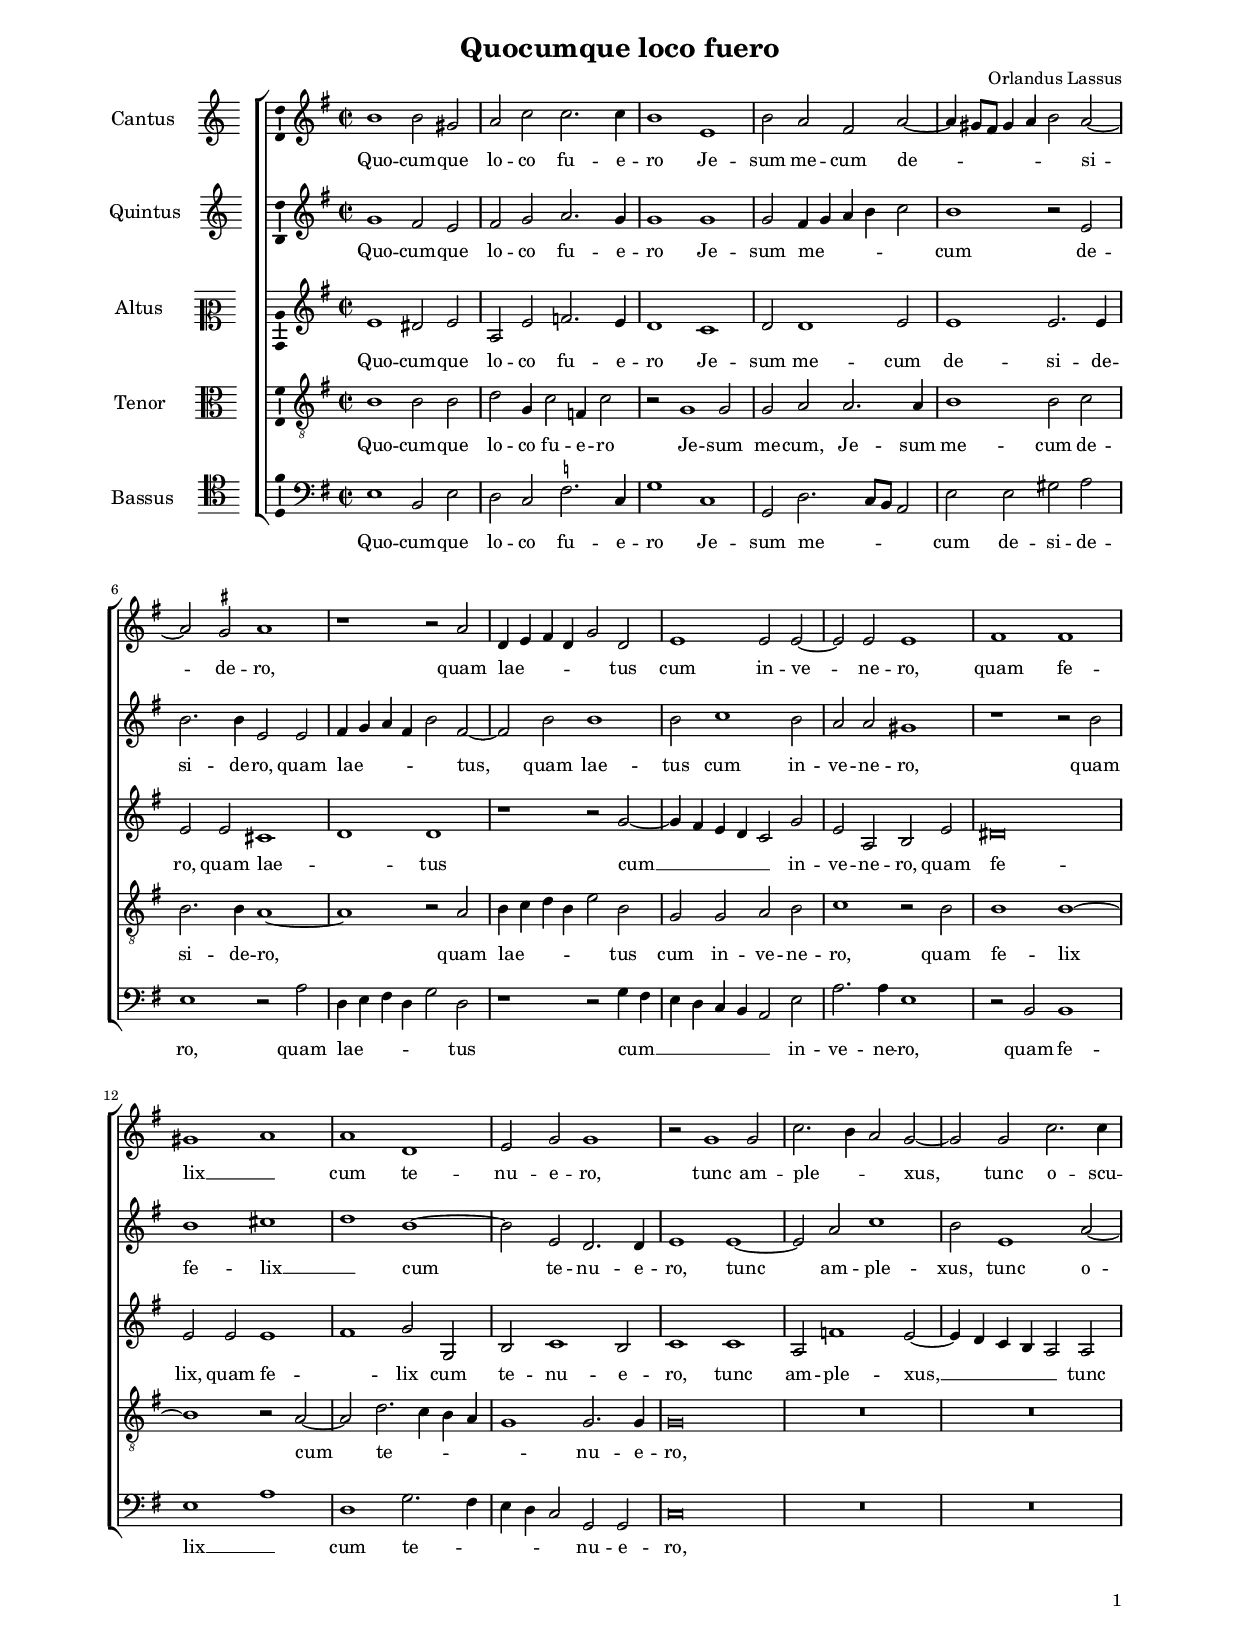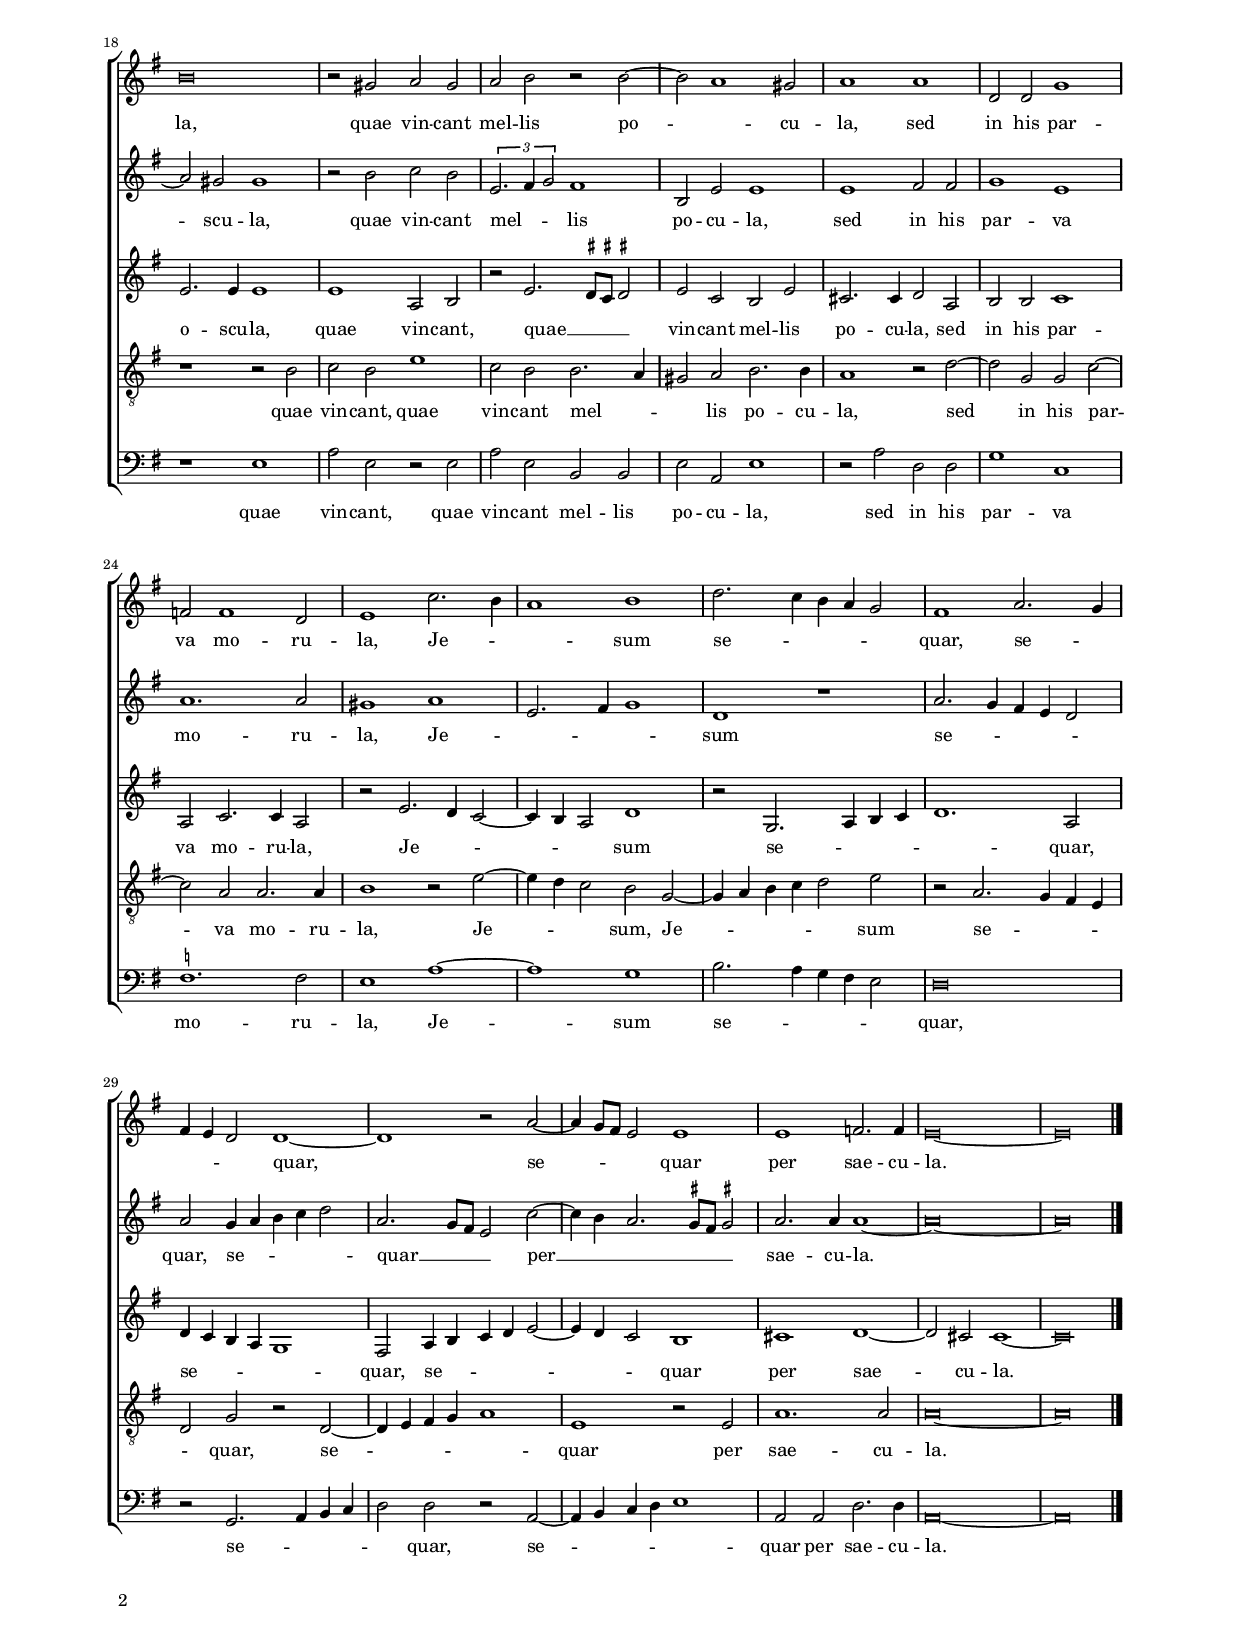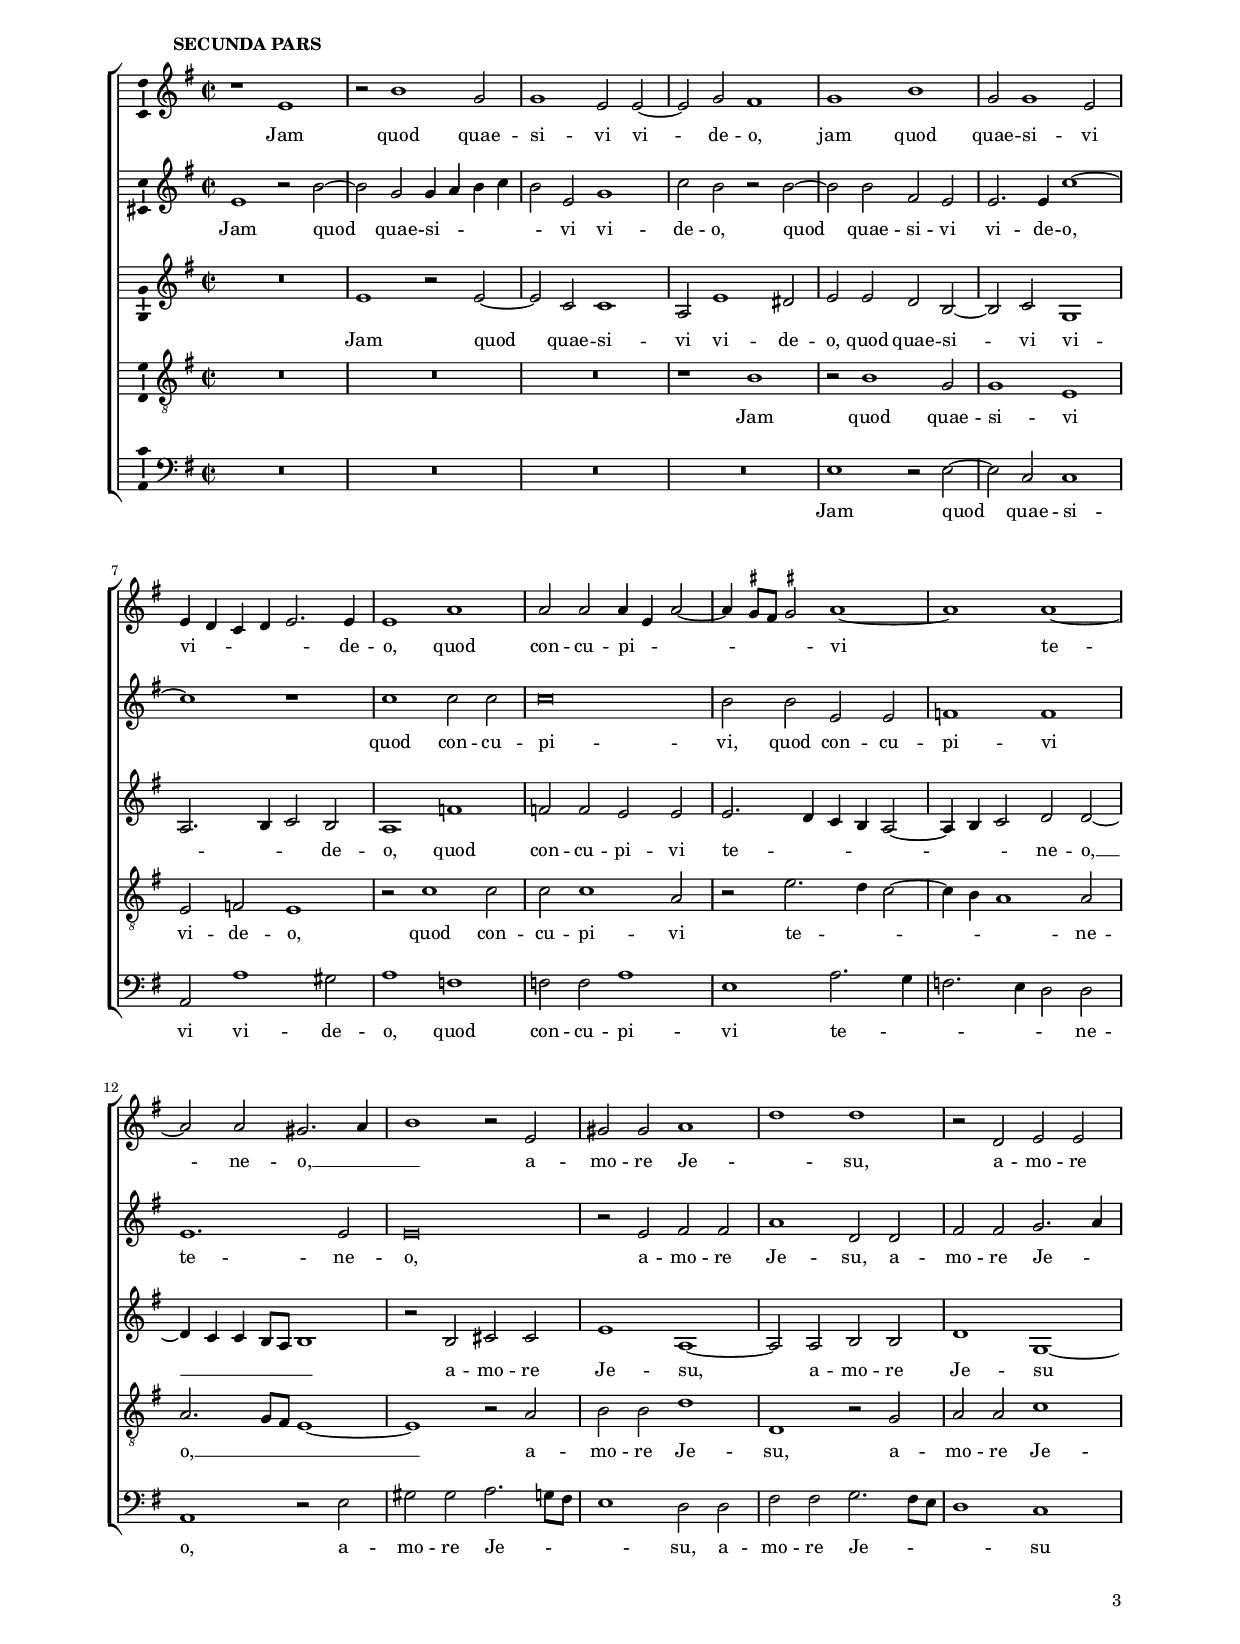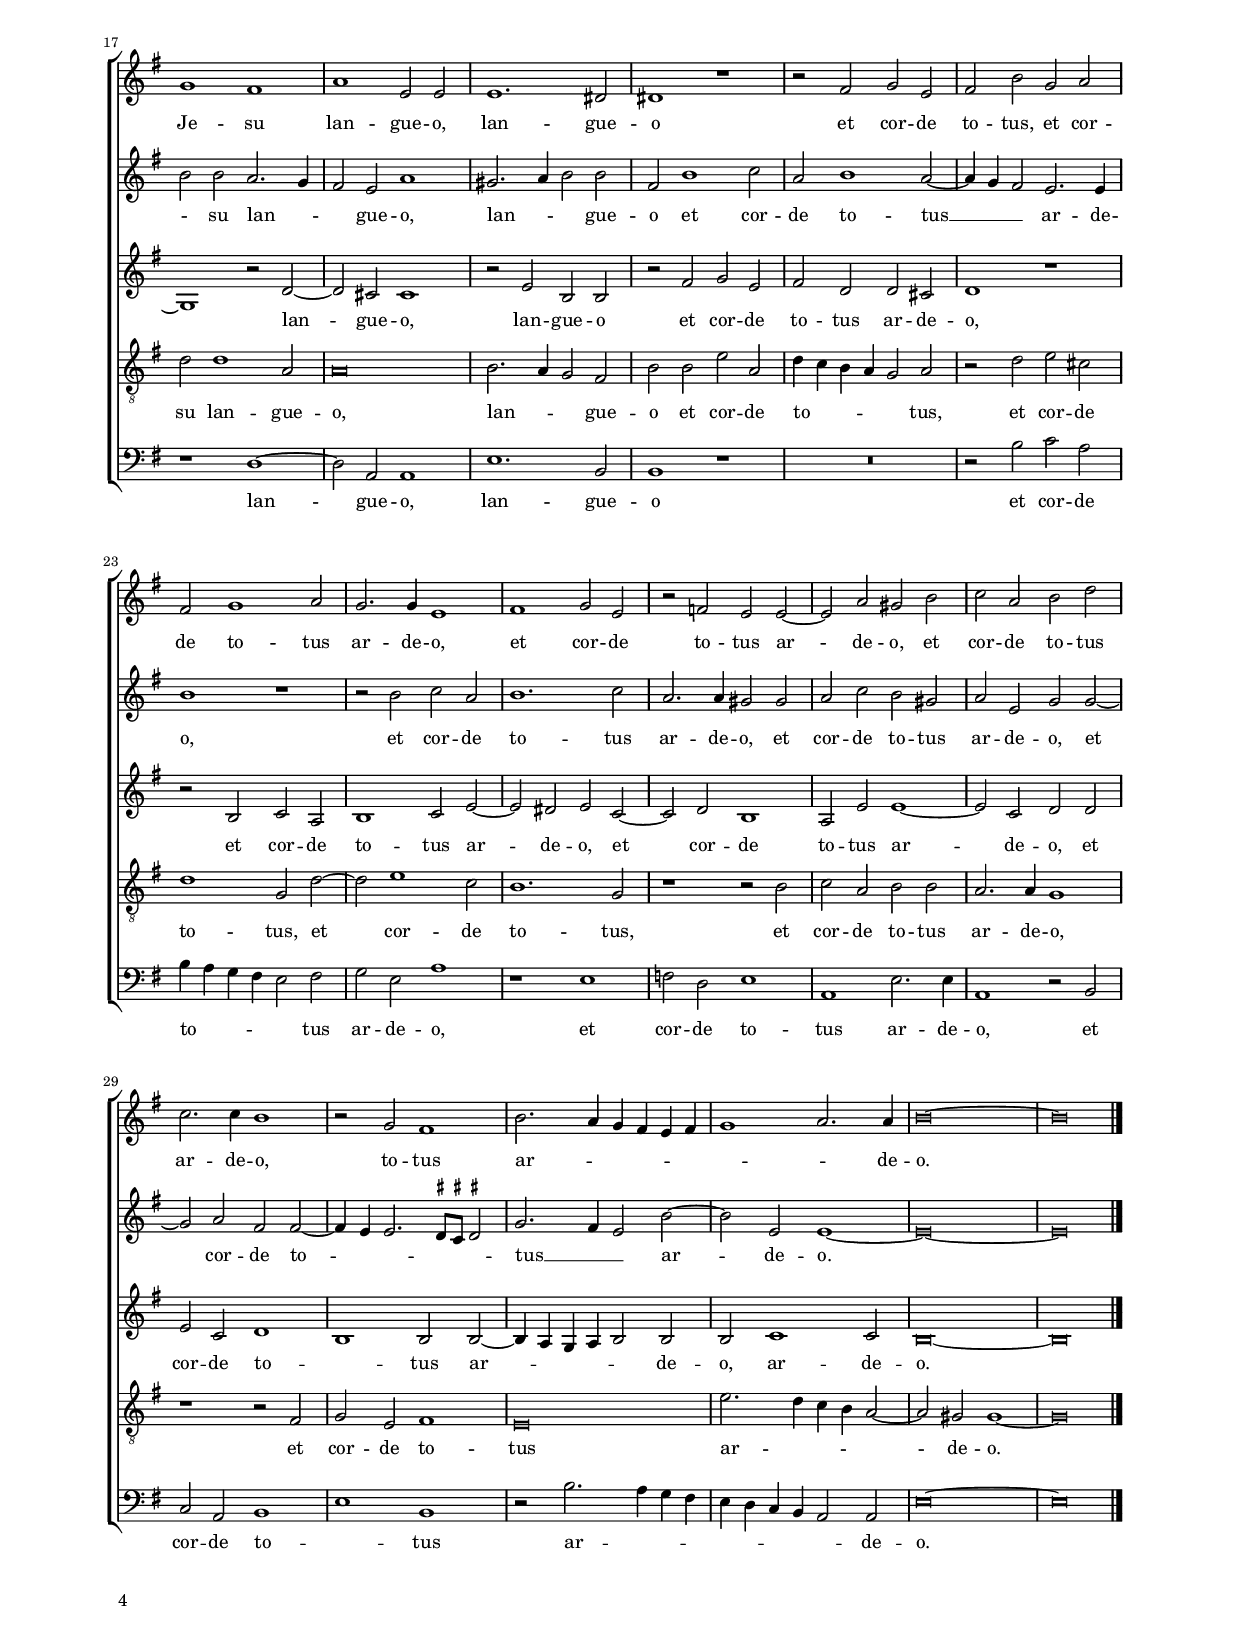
\header
{
  title="Quocumque loco fuero"
  composer="Orlandus Lassus"
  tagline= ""
}

\version "2.22.1"
\include "deutsch.ly"
#(set-global-staff-size 15)
% #(set-default-paper-size "letter")
#(ly:set-option 'point-and-click #f)

	
	ficta = { \once \set suggestAccidentals = ##t }
	
	forget = #(define-music-function (music) (ly:music?) #{
		\accidentalStyle forget
		$music
		\accidentalStyle default
		#})
	


\paper
	{
top-margin = 1.8 \cm
	bottom-margin = 1.2 \cm
	left-margin = 2 \cm
	right-margin = 2 \cm
	ragged-bottom = ##f
	ragged-last-bottom = ##f
	print-page-number = ##f
	score-system-spacing = #'((basic-distance . 16) (minimum-distance . 14) (padding . 5) (strechability . 150))
	system-system-spacing = #'((basic-distance . 16) (minimum-distance . 14) (padding . 5) (strechability . 150))
    oddFooterMarkup=\markup   \fill-line { "" \fromproperty #'page:page-number-string }
    evenFooterMarkup=\markup  \fill-line { \fromproperty #'page:page-number-string "" }
    last-bottom-spacing = #'((basic-distance . 12) (minimum-distance . 7) (padding . 4))
	systems-per-page = 3
%	min-systems-per-page = 3
	}

global = {
	\key c \major
	\time 2/2 \set Score.measureLength = #(ly:make-moment 2/1)
    \set Score.tempoHideNote = ##t
    \tempo 2 = 90
    \skip 1*2*34 \bar "|."
	}
	

incipitcantus = \markup { \score {
	{
	\set Staff.instrumentName = \markup { \fontsize #1 "Cantus" }
	\key c \major
	\clef violin
	s4 \bar ""
	}
	\layout  {
	raggedright = ##t
	indent = 1.8 \cm
	line-width = 2.5 \cm
	\context { \Staff \remove Time_signature_engraver }
	\override Staff.Clef.Y-extent = #'(0 . 0)
	}} \hspace #1 }
       
      
incipitquintus = \markup { \score {
	{
	\set Staff.instrumentName = \markup { \fontsize #1 "Quintus" }
	\key c \major
	\clef violin
	s4 \bar ""
	}
	\layout  {
	raggedright = ##t
	indent = 1.8 \cm
	line-width = 2.5 \cm
	\context { \Staff \remove Time_signature_engraver }
	\override Staff.Clef.Y-extent = #'(0 . 0)
	}} \hspace #1 }
    

      
incipitaltus = \markup { \score {
	{
	\set Staff.instrumentName = \markup { \fontsize #1 "Altus" }
	\key c \major
	\clef mezzosoprano
	s4 \bar ""
	}
	\layout  {
	raggedright = ##t
	indent = 1.8 \cm
	line-width = 2.5 \cm
	\context { \Staff \remove Time_signature_engraver }
	\override Staff.Clef.Y-extent = #'(0 . 0)
	}} \hspace #1 }


incipittenor = \markup { \score {
	{
	\set Staff.instrumentName = \markup { \fontsize #1 "Tenor" }
	\key c \major
	\clef alto
	s4 \bar ""
	}
	\layout  {
	raggedright = ##t
	indent = 1.8 \cm
	line-width = 2.5 \cm
	\context { \Staff \remove Time_signature_engraver }
	\override Staff.Clef.Y-extent = #'(0 . 0)
	}} \hspace #1 }
      
      
incipitbassus = \markup { \score {
	{
	\set Staff.instrumentName = \markup { \fontsize #1 "Bassus" }
	\key c \major
	\clef tenor
	s4 \bar ""
	}
	\layout  {
	raggedright = ##t
	indent = 1.8 \cm
	line-width = 2.5 \cm
	\context { \Staff \remove Time_signature_engraver }
	\override Staff.Clef.Y-extent = #'(0 . 0)
	}} \hspace #1 }


cantus =  \relative c''
	{
	e1 e2 cis
	d2 f f2. f4
	e1 a,
	e'2 d h d~
%5
	d4 cis8 h cis4 d e2 d~ |
	d2 \ficta cis d1
	r1 r2 d
	g,4 a h g c2 g
	a1 a2 a~
%10
	a2 a a1 |
	h1 h
	cis1 d
	d1 g,
	a2 c c1
%15
	r2 c1 c2 |
	f2. e4 d2 c~
	c2 c f2. f4
	e\breve
	r2 cis d cis
%20
	d2 e r e~ |
	e2 d1 cis2
	d1 d
	g,2 g c1
	b2 b1 g2
%25
	a1 f'2. e4 |
	d1 e
	g2. f4 e d c2
	h1 d2. c4
	h4 a g2 g1~
%30
	g1 r2 d'~ 
	d4 c8 h a2 a1
	a1 b2. b4
	a\breve~
	a\breve |
	}


quintus =  \relative c''
	{
	c1 h2 a
	h2 c d2. c4
	c1 c
	c2 h4 c d e f2
%5
	e1 r2 a, |
	e'2. e4 a,2 a
	h4 c d h e2 h~
	h2 e e1
	e2 f1 e2
%10
	d2 d cis1 |
	r1 r2 e
	e1 fis
	g1 e~
	e2 a, g2. g4
%15
	a1 a~ |
	a2 d f1
	e2 a,1 d2~
	d2 cis cis1
	r2 e f e
%20
        \tuplet 3/2 { a,2. h4 c2 } h1 |
	e,2 a a1
	a1 h2 h
	c1 a
	d1. d2
%25
	cis1 d |
	a2. h4 c1
	g1 r
	d'2. c4 h a g2
	d'2 c4 d e f g2
%30
	d2. c8 h a2 f'~ |
	f4 e d2. \ficta cis8 h \ficta cis!2
	d2. d4 d1~
	d\breve~
        d\breve |
	}


altus =  \relative c'
	{
	a'1 gis2 a
	d,2 a' b2. a4
	g1 f
	g2 g1 a2
%5
	a1 a2. a4 |
	a2 a fis1
	g1 g
	r1 r2 c~
	c4 h a g f2 c'
%10
	a2 d, e a |
	gis\breve
	a2 a a1
	h1 c2 c,
	e2 f1 e2
%15
	f1 f |
	d2 b'1 a2~
	a4 g f e d2 d
	a'2. a4 a1
	a1 d,2 e
%20
	r2 a2. \ficta gis8 \ficta fis \ficta gis!2 |
	a2 f e a
	fis2. fis4 g2 d
	e2 e f1
	d2 f2. f4 d2
%25
	r2 a'2. g4 f2~ |
	f4 e d2 g1
	r2 c,2. d4 e f
	g1. d2
	g4 f e d c1
%30
	h2 d4 e f g a2~ |
        a4 g f2 e1
	fis1 g~
	g2 fis fis1~
	fis\breve |
	}


tenor  =  \relative c'
	{
	e1 e2 e
	g2 c,4 f2 b,4 f'2
	r2 c1 c2
	c2 d d2. d4
%5
	e1 e2 f |
	e2. e4 d1~
	d1 r2 d
	e4 f g e a2 e
	c2 c d e
%10
	f1 r2 e |
	e1 e~
	e1 r2 d~
	d2 g2. f4 e d
	c1 c2. c4
%15
	c\breve |
	R\breve
	R\breve
	r1 r2 e
	f2 e a1
%20
	f2 e e2. d4 |
	cis2 d e2. e4
	d1 r2 g~
	g2 c, c f~
	f2 d d2. d4
%25
	e1 r2 a~ |
	a4 g f2 e c~
	c4 d e f g2 a
	r2 d,2. c4 h a
	g2 c r g~
%30
	g4 a h c d1 |
	a1 r2 a
	d1. d2
	d\breve~
        d\breve |
	}


bassus  =  \relative c
	{
	a'1 e2 a
	g2 f \ficta b2. f4
	c'1 f,
	c2 g'2. f8 e d2
%5
	a'2 a cis d |
	a1 r2 d
	g,4 a h g c2 g
	r1 r2 c4 h
	a4 g f e d2 a'
%10
	d2. d4 a1 |
	r2 e e1
        a1 d
	g,1 c2. h4
	a4 g f2 c c
%15
	f\breve |
	R\breve
	R\breve
	r1 a
	d2 a r a
%20
	d2 a e e |
	a2 d, a'1
	r2 d g, g
	c1 f,
	\ficta b1. \ficta b2
%25
	a1 d~ |
	d1 c
	e2. d4 c h a2
	g\breve
	r2 c,2. d4 e f
%30
	g2 g r d~ |
	d4 e f g a1
	d,2 d g2. g4
	d\breve~
	d\breve |
	}


lyricscantus = \lyricmode {
	Quo -- cum -- que lo -- co fu -- e -- ro
        Je -- sum me -- cum de -- _ _ _ _ _ si -- de -- ro,
        quam lae -- _ _ _ _ tus cum in -- ve -- ne -- ro,
        quam fe -- lix __ _ cum te -- nu -- e -- ro,
        tunc am -- ple -- _ _ xus, tunc o -- scu -- la,
        quae vin -- cant mel -- lis po -- _ cu -- la,
        sed in his par -- va mo -- ru -- la,
        Je -- _ _ sum se -- _ _ _ _ quar,
        se -- _ _ _ _ quar,
        se -- _ _ _ quar
        per sae -- cu -- la.
	}


lyricsquintus = \lyricmode {
	Quo -- cum -- que lo -- co fu -- e -- ro
        Je -- sum me -- _ _ _ _ cum de -- si -- de -- ro,
        quam lae -- _ _ _ _ tus,
        quam lae -- tus cum in -- ve -- ne -- ro,
        quam fe -- lix __ _ cum te -- nu -- e -- ro,
        tunc am -- ple -- xus, tunc o -- scu -- la,
        quae vin -- cant mel -- _ _ lis po -- cu -- la,
        sed in his par -- va mo -- ru -- la,
        Je -- _ _ _ sum se -- _ _ _ _ quar,
        se -- _ _ _ _ quar __ _ _ _ 
        per __ _ _ _ _ _ sae -- cu -- la.
	}


lyricsaltus = \lyricmode {
	Quo -- cum -- que lo -- co fu -- e -- ro
        Je -- sum me -- cum de -- si -- de -- ro,
        quam lae -- _ tus cum __ _ _ _ _ in -- ve -- ne -- ro,
        quam fe -- lix,
        quam fe -- _ lix cum te -- nu -- e -- ro,
        tunc am -- ple -- xus, __ _ _ _ _ tunc o -- scu -- la,
        quae vin -- cant,
        quae __ _ _ _ vin -- cant mel -- lis po -- cu -- la,
        sed in his par -- va mo -- ru -- la,
        Je -- _ _ _ _ sum se -- _ _ _ _ quar,
        se -- _ _ _ _ quar,
        se -- _ _ _ _ _ _ quar
        per sae -- cu -- la.
	}


lyricstenor = \lyricmode {
	Quo -- cum -- que lo -- co fu -- e -- ro
        Je -- sum me -- cum,
        Je -- sum me -- cum de -- si -- de -- ro,
        quam lae -- _ _ _ _ tus cum in -- ve -- ne -- ro,
        quam fe -- lix cum te -- _ _ _ _ nu -- e -- ro,
        quae vin -- cant,
        quae vin -- cant mel -- _ _ lis po -- cu -- la,
        sed in his par -- va mo -- ru -- la,
        Je -- _ _ sum,
        Je -- _ _ _ _ sum se -- _ _ _ _ quar,
        se -- _ _ _ _ quar
        per sae -- cu -- la.
	}


lyricsbassus = \lyricmode {
	Quo -- cum -- que lo -- co fu -- e -- ro
        Je -- sum me -- _ _ _ cum de -- si -- de -- ro,
        quam lae -- _ _ _ _ tus cum __ _ _ _ _ _ _ in -- ve -- ne -- ro,
        quam fe -- lix __ _ cum te -- _ _ _ _ nu -- e -- ro,
        quae vin -- cant,
        quae vin -- cant mel -- lis po -- cu -- la,
        sed in his par -- va mo -- ru -- la,
        Je -- sum se -- _ _ _ _ quar,
        se -- _ _ _ _ quar,
        se -- _ _ _ _ quar
        per sae -- cu -- la.
	}


\score
{  
	\transpose c g, {
	\new ChoirStaff \with { \override StaffGrouper.staff-staff-spacing.basic-distance = #12 }
	<<

	\new Staff << \global
	\new Voice="v1" {
		\set Staff.instrumentName=\incipitcantus
		\set Staff.midiInstrument = "reed organ"
		\clef violin
		\cantus }
	\new Lyrics \lyricsto "v1" {\lyricscantus }
	>>


	\new Staff << \global
	\new Voice="v5" {
		\set Staff.instrumentName=\incipitquintus
		\set Staff.midiInstrument = "reed organ"
		\clef violin
		\quintus}
	\new Lyrics \lyricsto "v5" {\lyricsquintus }
	>>


	\new Staff << \global
	\new Voice="v2" {
		\set Staff.instrumentName=\incipitaltus
		\set Staff.midiInstrument = "reed organ"
        \clef violin % "G_8"
		\altus}
	\new Lyrics \lyricsto "v2" {\lyricsaltus }
	>>


	\new Staff << \global
	\new Voice="v3" {
		\set Staff.instrumentName=\incipittenor
		\set Staff.midiInstrument = "reed organ"
		\clef "G_8"
		\tenor }
	\new Lyrics \lyricsto "v3" {\lyricstenor }
	>>


	\new Staff << \global
	\new Voice="v4" {
		\set Staff.instrumentName=\incipitbassus
		\set Staff.midiInstrument = "reed organ"
		\clef bass
		\bassus }
	\new Lyrics \lyricsto "v4" {\lyricsbassus}
	>>

	>>
	} % transpose

	\layout
	{
	indent = 2.5 \cm
	\context { \Staff \override TimeSignature.break-visibility = #end-of-line-invisible }
	\context { \Lyrics \override VerticalAxisGroup.nonstaff-relatedstaff-spacing.padding = #1.4 }
%	\context { \Lyrics \override LyricText.font-size = #1 }
	\context { \Staff \consists "Ambitus_engraver" }
	\context { \Score \override BarNumber.padding = #2 }
	\context { \Voice \override NoteHead.style = #'baroque }
	}


\midi
	{
	}

}

%%%%%%%%%%%%%%%%%%%%  SECUNDA PARS %%%%%%%%%%%%%%%%%%%%


global = {
	\key c \major
	\time 2/2 \set Score.measureLength = #(ly:make-moment 2/1)
    \set Score.tempoHideNote = ##t
    \tempo 2 = 90
    \skip 1*2*34 \bar "|."
	}


cantus =  \relative c''
	{
	r1 a
	r2 e'1 c2
	c1 a2 a~
	a2 c h1
%5
	c1 e |
	c2 c1 a2
	a4 g f g a2. a4
	a1 d
	d2 d d4 a d2~
%10
	d4 \ficta cis8 h \ficta cis!2 d1~ |
	d1 d~
	d2 d cis2. d4
	e1 r2 a,
	cis2 cis d1
%15
	g1 g |
	r2 g, a a
	c1 h
	d1 a2 a
	a1. gis2
%20
	gis1 r |
	r2 h c a
	h2 e c d
	h2 c1 d2
	c2. c4 a1
%25
	h1 c2 a |
	r2 b a a~
	a2 d cis e
	f2 d e g
	f2. f4 e1
%30
	r2 c h1 |
	e2. d4 c h a h
	c1 d2. d4
	e\breve~
	e\breve |
	}


quintus =  \relative c''
	{
	a1 r2 e'~
	e2 c c4 d e f
	e2 a, c1
	f2 e r e~
%5
	e2 e h a |
	a2. a4 f'1~
	f1 r
	f1 f2 f
	f\breve
%10
	e2 e a, a |
	b1 b
	a1. a2
	a\breve
	r2 a h h
%15
	d1 g,2 g |
	h2 h c2. d4
	e2 e d2. c4
	h2 a d1
	cis2. d4 e2 e
%20
	h2 e1 f2 |
	d2 e1 d2~
	d4 c h2 a2. a4
	e'1 r
	r2 e f d
%25
	e1. f2 |
	d2. d4 cis2 cis
	d2 f e cis
	d2 a c c~
	c2 d h h~
%30
	h4 a a2. \ficta gis8 \ficta fis \ficta gis!2 |
	c2. h4 a2 e'~
	e2 a, a1~
	a\breve~
	a\breve |
	}


altus =  \relative c'
	{
	R\breve
	a'1 r2 a~
	a2 f f1
	d2 a'1 gis2
%5
	a2 a g e~ |
	e2 f c1
	d2. e4 f2 e
	d1 b'
	b2 b a a
%10
	a2. g4 f e d2~ |
	d4 e f2 g2 g~
	g4 f f e8 d e1
	r2 e fis fis
	a1 d,~
%15
	d2 d e e |
	g1 c,~
	c1 r2 g'~
	g2 fis fis1
	r2 a e e
%20
	r2 h' c a |
	h2 g g fis
        g1 r
	r2 e f d	
	e1 f2 a~
%25
	a2 gis a f~ |
	f2 g e1
	d2 a' a1~
	a2 f g g
	a2 f g1
%30
	e1 e2 e~ |
	e4 d c d e2 e
	e2 f1 f2
	e\breve~
        e\breve |
	}


tenor  =  \relative c'
	{
	R\breve
	R\breve
	R\breve
	r1 e
%5
	r2 e1 c2 |
	c1 a
	a2 b a1
	r2 f'1 f2
	f2 f1 d2
%10
	r2 a'2. g4 f2~ |
	f4 e d1 d2
	d2. c8 h a1~
	a1 r2 d
	e2 e g1
%15
	g,1 r2 c |
	d2 d f1
	g2 g1 d2
	d\breve
	e2. d4 c2 h
%20
	e2 e a d, |
	g4 f e d c2 d
	r2 g a fis
	g1 c,2 g'~
	g2 a1 f2
%25
	e1. c2 |
	r1 r2 e
	f2 d e e
	d2. d4 c1
	r1 r2 h
%30
	c2 a h1 |
	a\breve
	a'2. g4 f e d2~
	d2 cis cis1~
	cis\breve |
	}


bassus  =  \relative c
	{
	R\breve
	R\breve
	R\breve
	R\breve
%5
	a'1 r2 a~ |
	a2 f f1
	d2 d'1 cis2
	d1 b
	b2 b d1
%10
	a1 d2. c4 |
	b2. a4 g2 g
	d1 r2 a'
	cis2 cis d2. c8 h
	a1 g2 g
%15
	h2 h c2. h8 a  |
	g1 f
	r1 g~
	g2 d d1
	a'1. e2 
%20
	e1 r |
	R\breve
	r2 e' f d
	e4 d c h a2 h
	c2 a d1
%25
	r1 a |
	b2 g a1
	d,1 a'2. a4
	d,1 r2 e
	f2 d e1
%30
	a1 e |
	r2 e'2. d4 c h
	a4 g f e d2 d
	a'\breve~
	a\breve |
	}


lyricscantus = \lyricmode {
	Jam quod quae -- si -- vi vi -- de -- o,
        jam quod quae -- si -- vi vi -- _ _ _ _ de -- o,
        quod con -- cu -- pi -- _ _ _ _ _ vi te -- ne -- o, __ _ _
        a -- mo -- re Je -- _ su,
        a -- mo -- re Je -- su lan -- gue -- o,
        lan -- gue -- o
        et cor -- de to -- tus,
        et cor -- de to -- tus ar -- de -- o,
        et cor -- de to -- tus ar -- de -- o,
        et cor -- de to -- tus ar -- de -- o,
        to -- tus ar -- _ _ _ _ _ _ _ de -- o.
	}


lyricsquintus = \lyricmode {
	Jam quod quae -- si -- _ _ _ _ vi vi -- de -- o,
        quod quae -- si -- vi vi -- de -- o,
        quod con -- cu -- pi -- vi,
        quod con -- cu -- pi -- vi te -- ne -- o,
        a -- mo -- re Je -- su,
        a -- mo -- re Je -- _ _ su lan -- _ _ gue -- o,
        lan -- _ _ gue -- o
        et cor -- de to -- tus __ _ _ ar -- de -- o,
        et cor -- de to -- tus ar -- de -- o,
        et cor -- de to -- tus ar -- de -- o,
        et cor -- de to -- _ _ _ _ _ tus __ _ _ ar -- de -- o.
	}


lyricsaltus = \lyricmode {
	Jam quod quae -- si -- vi vi -- de -- o,
        quod quae -- si -- vi vi -- _ _ _ de -- o,
        quod con -- cu -- pi -- vi te -- _ _ _ _ _ _ ne -- o, __ _ _ _ _ _
        a -- mo -- re Je -- su,
        a -- mo -- re Je -- su lan -- gue -- o,
        lan -- gue -- o
        et cor -- de to -- tus ar -- de -- o,
        et cor -- de to -- tus ar -- de -- o,
        et cor -- de to -- tus ar -- de -- o,
        et cor -- de to -- _ tus ar -- _ _ _ _ de -- o,
        ar -- de -- o.
	}


lyricstenor = \lyricmode {
	Jam quod quae -- si -- vi vi -- de -- o,
        quod con -- cu -- pi -- vi te -- _ _ _ _ ne -- o, __ _ _ _
        a -- mo -- re Je -- su,
        a -- mo -- re Je -- su lan -- gue -- o,
        lan -- _ _ gue -- o
        et cor -- de to -- _ _ _ _ tus,
        et cor -- de to -- tus,
        et cor -- de to -- tus,
        et cor -- de to -- tus ar -- de -- o,
        et cor -- de to -- tus ar -- _ _ _ _ de -- o.
	}


lyricsbassus = \lyricmode {
	Jam quod quae -- si -- vi vi -- de -- o,
        quod con -- cu -- pi -- vi te -- _ _ _ _ ne -- o,
        a -- mo -- re Je -- _ _ _ su,
        a -- mo -- re Je -- _ _ _ su lan -- gue -- o,
        lan -- gue -- o
        et cor -- de to -- _ _ _ _ tus ar -- de -- o,
        et cor -- de to -- tus ar -- de -- o,
        et cor -- de to -- _ tus ar -- _ _ _ _ _ _ _ _ de -- o.
	}


\score
	{  
	\transpose c g, {
	\new ChoirStaff \with { \override StaffGrouper.staff-staff-spacing.basic-distance = #12 }
	<<

	\new Staff <<\global
	\new Voice="v1" {
	  %\set Staff.instrumentName=Cantus
		\set Staff.midiInstrument = "reed organ"
		\clef violin
		\cantus }
	\new Lyrics \lyricsto "v1" {\lyricscantus }
	>>


	\new Staff << \global
	\new Voice="v5" {
	  %\set Staff.instrumentName=Quintus
		\set Staff.midiInstrument = "reed organ"
		\clef violin
		\quintus}
	\new Lyrics \lyricsto "v5" {\lyricsquintus }
	>>


	\new Staff << \global
	\new Voice="v2" {
	  %\set Staff.instrumentName=Altus
		\set Staff.midiInstrument = "reed organ"
		\clef violin 
		\altus}
	\new Lyrics \lyricsto "v2" {\lyricsaltus }
	>>


	\new Staff <<\global
	\new Voice="v3" {
	  %\set Staff.instrumentName=Tenor
		\set Staff.midiInstrument = "reed organ"
		\clef "G_8"
		\tenor }
	\new Lyrics \lyricsto "v3" {\lyricstenor }
	>>


	\new Staff <<\global
	\new Voice="v4" {
	  %\set Staff.instrumentName=Bassus
		\set Staff.midiInstrument = "reed organ"
		\clef bass
		\bassus }
	\new Lyrics \lyricsto "v4" {\lyricsbassus}
	>>
	
	>>
	} % transpose

	\layout
	{
	indent = 0 \cm
	\context { \Staff \override TimeSignature.break-visibility = #end-of-line-invisible }
	\context { \Lyrics \override VerticalAxisGroup.nonstaff-relatedstaff-spacing.padding = #1.4 }
%	\context { \Lyrics \override LyricText.font-size = #1 }
	\context { \Staff \consists "Ambitus_engraver" }
	\context { \Score \override BarNumber.padding = #2 }
	\context { \Voice \override NoteHead.style = #'baroque }
	}

    \header { piece = \markup { \raise #2 \hspace # 7 \bold "SECUNDA PARS"} }

\midi
	{
	}
	
}

% EOF
